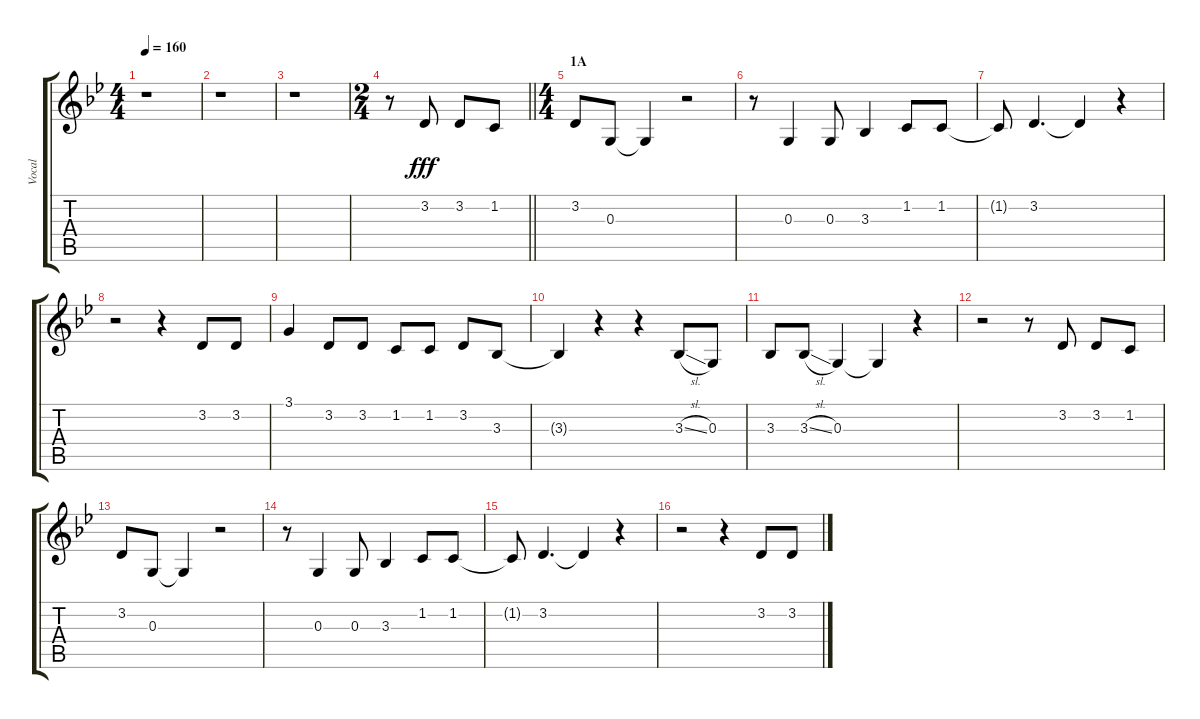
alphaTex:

\track ("Vocal" "Vocal") {instrument voiceoohs}
\staff {score tabs}
\tuning (E4 B3 G3 D3 A2 E2) {hide}
\ts (4 4)
\tempo 160
\clef g2
\ks bb
r.1{dy fff} |
r.1 |
r.1 |
\ts (2 4)
\barLineRight lightlight
r.8 3.2.8 3.2.8 1.2.8 |
\ts (4 4)
\section ("" "1A")
3.2.8 0.3.8 0.3{t}.4 r.2 |
r.8 0.3.4 0.3.8 3.3.4 1.2.8 1.2.8 |
1.2{t}.8 3.2.4{d} 3.2{t}.4 r.4 |
r.2 r.4 3.2.8 3.2.8 |
3.1.4 3.2.8 3.2.8 1.2.8 1.2.8 3.2.8 3.3.8 |
3.3{t}.4 r.4 r.4 3.3{sl}.8 0.3.8 |
3.3.8 3.3{sl}.8 0.3.4 0.3{t}.4 r.4 |
r.2 r.8 3.2.8 3.2.8 1.2.8 |
3.2.8 0.3.8 0.3{t}.4 r.2 |
r.8 0.3.4 0.3.8 3.3.4 1.2.8 1.2.8 |
1.2{t}.8 3.2.4{d} 3.2{t}.4 r.4 |
r.2 r.4 3.2.8 3.2.8
